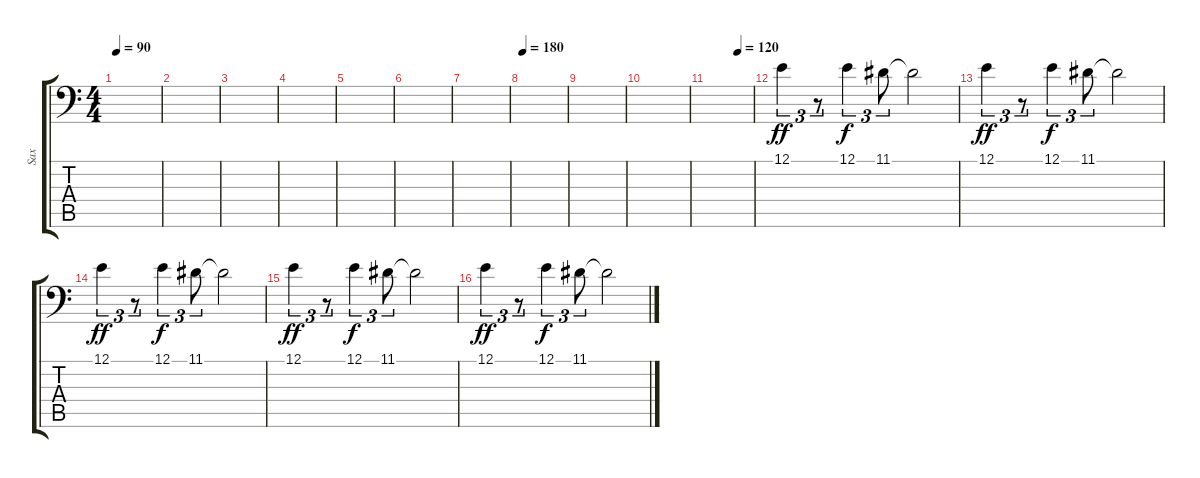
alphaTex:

\track ("Sax" "Sax") {instrument altosax}
\staff {score tabs}
\tuning (E3 B2 G2 D2 A1 E1) {hide}
\ts (4 4)
\tempo 90
\clef f4
\ks c
|
|
|
|
|
|
|
\tempo 180
|
|
|
\tempo (120 0.6666666666666666)
|
12.1.4{tu (3 2) dy ff} r.8{tu (3 2)} 12.1.4{tu (3 2) dy f} 11.1.8{tu (3 2)} 11.1{t}.2 |
12.1.4{tu (3 2) dy ff} r.8{tu (3 2)} 12.1.4{tu (3 2) dy f} 11.1.8{tu (3 2)} 11.1{t}.2 |
12.1.4{tu (3 2) dy ff} r.8{tu (3 2)} 12.1.4{tu (3 2) dy f} 11.1.8{tu (3 2)} 11.1{t}.2 |
12.1.4{tu (3 2) dy ff} r.8{tu (3 2)} 12.1.4{tu (3 2) dy f} 11.1.8{tu (3 2)} 11.1{t}.2 |
12.1.4{tu (3 2) dy ff} r.8{tu (3 2)} 12.1.4{tu (3 2) dy f} 11.1.8{tu (3 2)} 11.1{t}.2
